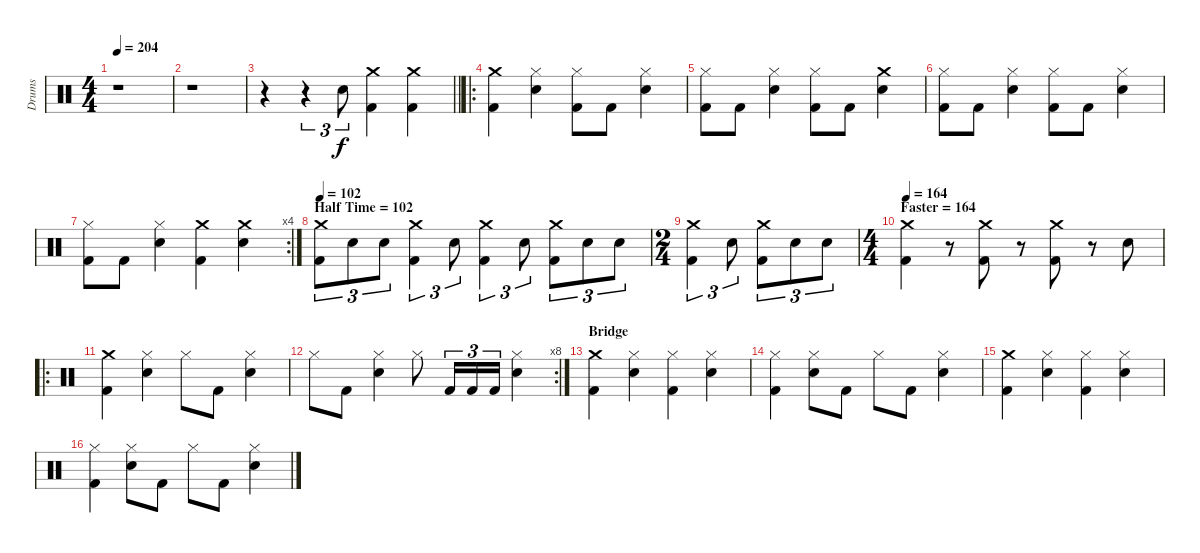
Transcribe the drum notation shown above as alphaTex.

\track ("Drums" "Drums") {instrument percussion}
\staff {score}
\articulation defaults
\ts (4 4)
\tempo 204
\clef neutral
\ks c
r.1{dy f} |
r.1 |
\barLineRight lightlight
r.4 r.4{tu (3 2)} "Snare (hit) 2".8{tu (3 2)} ("Kick (hit) 2" "Crash medium (hit)").4 ("Kick (hit) 2" "Crash medium (hit)").4 |
\ro
("Kick (hit) 2" "Crash medium (hit)").4 ("Hi-Hat (closed)" "Snare (hit) 2").4 ("Kick (hit) 2" "Hi-Hat (closed)").8 "Kick (hit) 2".8 ("Snare (hit) 2" "Hi-Hat (closed)").4 |
("Hi-Hat (closed)" "Kick (hit) 2").8 "Kick (hit) 2".8 ("Snare (hit) 2" "Hi-Hat (closed)").4 ("Hi-Hat (closed)" "Kick (hit) 2").8 "Kick (hit) 2".8 ("Crash medium (hit)" "Snare (hit) 2").4 |
("Hi-Hat (closed)" "Kick (hit) 2").8 "Kick (hit) 2".8 ("Snare (hit) 2" "Hi-Hat (closed)").4 ("Hi-Hat (closed)" "Kick (hit) 2").8 "Kick (hit) 2".8 ("Snare (hit) 2" "Hi-Hat (closed)").4 |
\rc 4
("Hi-Hat (closed)" "Kick (hit) 2").8 "Kick (hit) 2".8 ("Snare (hit) 2" "Hi-Hat (closed)").4 ("Crash medium (hit)" "Kick (hit) 2").4 ("Crash medium (hit)" "Snare (hit) 2").4 |
\section ("" "Half Time = 102")
\tempo 102
("Crash medium (hit)" "Kick (hit) 2").8{tu (3 2)} "Snare (hit) 2".8{tu (3 2)} "Snare (hit) 2".8{tu (3 2)} ("Crash medium (hit)" "Kick (hit) 2").4{tu (3 2)} "Snare (hit) 2".8{tu (3 2)} ("Crash medium (hit)" "Kick (hit) 2").4{tu (3 2)} "Snare (hit) 2".8{tu (3 2)} ("Crash medium (hit)" "Kick (hit) 2").8{tu (3 2)} "Snare (hit) 2".8{tu (3 2)} "Snare (hit) 2".8{tu (3 2)} |
\ts (2 4)
("Kick (hit) 2" "Crash medium (hit)").4{tu (3 2)} "Snare (hit) 2".8{tu (3 2)} ("Kick (hit) 2" "Crash medium (hit)").8{tu (3 2)} "Snare (hit) 2".8{tu (3 2)} "Snare (hit) 2".8{tu (3 2)} |
\ts (4 4)
\section ("" "Faster = 164")
\tempo 164
("Crash medium (hit)" "Kick (hit) 2").4 r.8 ("Kick (hit) 2" "Crash medium (hit)").8 r.8 ("Crash medium (hit)" "Kick (hit) 2").8 r.8 "Snare (hit) 2".8 |
\ro
("Kick (hit) 2" "Crash medium (hit)").4 ("Hi-Hat (closed)" "Snare (hit) 2").4 "Hi-Hat (closed)".8 "Kick (hit) 2".8 ("Snare (hit) 2" "Hi-Hat (closed)").4 |
\rc 8 "Hi-Hat (closed)".8 "Kick (hit) 2".8
("Snare (hit) 2" "Hi-Hat (closed)").4 "Hi-Hat (closed)".8 "Kick (hit) 2".16{tu (3 2)} "Kick (hit) 2".16{tu (3 2)} "Kick (hit) 2".16{tu (3 2)} ("Snare (hit) 2" "Hi-Hat (closed)").4 |
\section ("" "Bridge")
("Kick (hit) 2" "Crash medium (hit)").4 ("Hi-Hat (closed)" "Snare (hit) 2").4 ("Hi-Hat (closed)" "Kick (hit) 2").4 ("Snare (hit) 2" "Hi-Hat (closed)").4 |
("Hi-Hat (closed)" "Kick (hit) 2").4 ("Snare (hit) 2" "Hi-Hat (closed)").8 "Kick (hit) 2".8 "Hi-Hat (closed)".8 "Kick (hit) 2".8 ("Snare (hit) 2" "Hi-Hat (closed)").4 |
("Kick (hit) 2" "Crash medium (hit)").4 ("Hi-Hat (closed)" "Snare (hit) 2").4 ("Hi-Hat (closed)" "Kick (hit) 2").4 ("Snare (hit) 2" "Hi-Hat (closed)").4 |
("Hi-Hat (closed)" "Kick (hit) 2").4 ("Snare (hit) 2" "Hi-Hat (closed)").8 "Kick (hit) 2".8 "Hi-Hat (closed)".8 "Kick (hit) 2".8 ("Snare (hit) 2" "Hi-Hat (closed)").4
